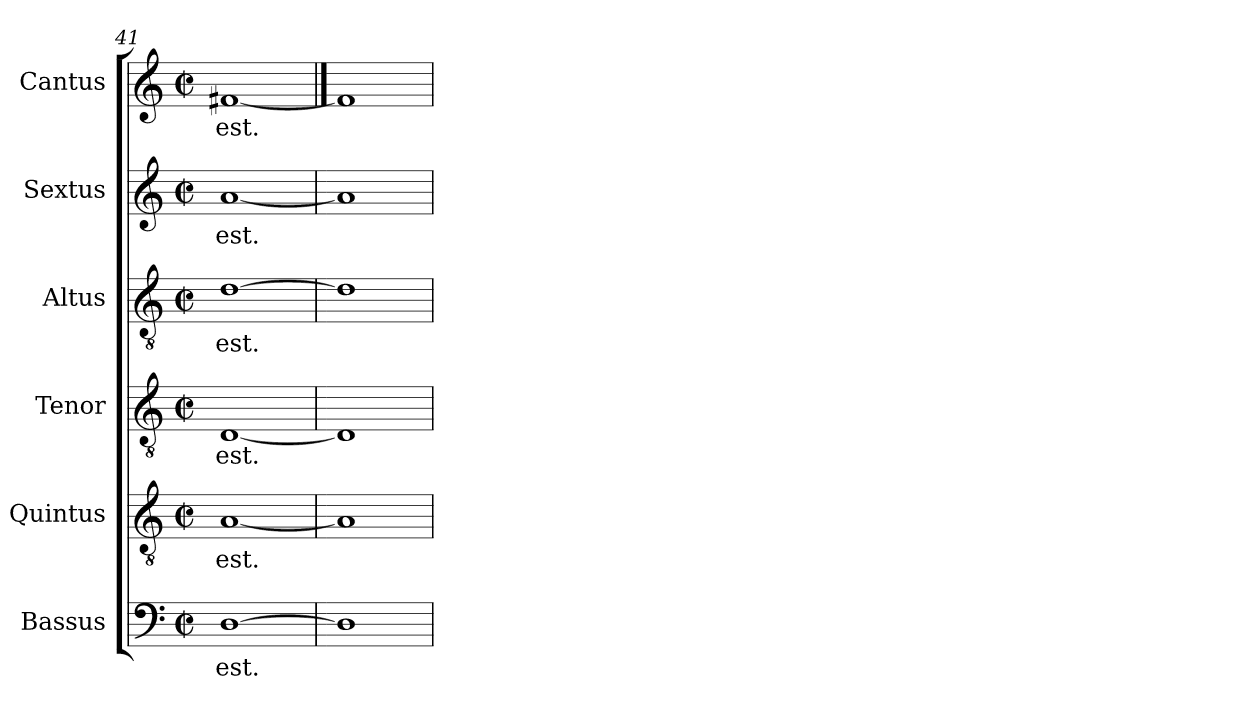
**kern	**text	**kern	**text	**kern	**text	**kern	**text	**kern	**text	**kern	**text
*part6	*part6	*part5	*part5	*part4	*part4	*part3	*part3	*part2	*part2	*part1	*part1
*staff6	*staff6	*staff5	*staff5	*staff4	*staff4	*staff3	*staff3	*staff2	*staff2	*staff1	*staff1
*I"Bassus	*	*I"Quintus	*	*I"Tenor	*	*I"Altus	*	*I"Sextus	*	*I"Cantus	*
*clefF4	*	*clefGv2	*	*clefGv2	*	*clefGv2	*	*clefG2	*	*clefG2	*
*M2/2	*	*M2/2	*	*M2/2	*	*M2/2	*	*M2/2	*	*M2/2	*
*met(c|)	*	*met(c|)	*	*met(c|)	*	*met(c|)	*	*met(c|)	*	*met(c|)	*
=41	=41	=41	=41	=41	=41	=41	=41	=41	=41	=41	=41
!	!LO:LY:b:cj	!	!LO:LY:b:cj	!	!LO:LY:b:cj	!	!LO:LY:b:cj	!	!LO:LY:b:cj	!	!LO:LY:b:cj
[1D	est.	[1A	est.	[1D	est.	[1d	est.	[1a	est.	[1f#X	est.
=42	==42	=42	==42	=42	==42	=42	==42	=42	==42	==42	==42
1D]	.	1A]	.	1D]	.	1d]	.	1a]	.	1f#]	.
=	=	=	=	=	=	=	=	=	=	=	=
*-	*-	*-	*-	*-	*-	*-	*-	*-	*-	*-	*-
